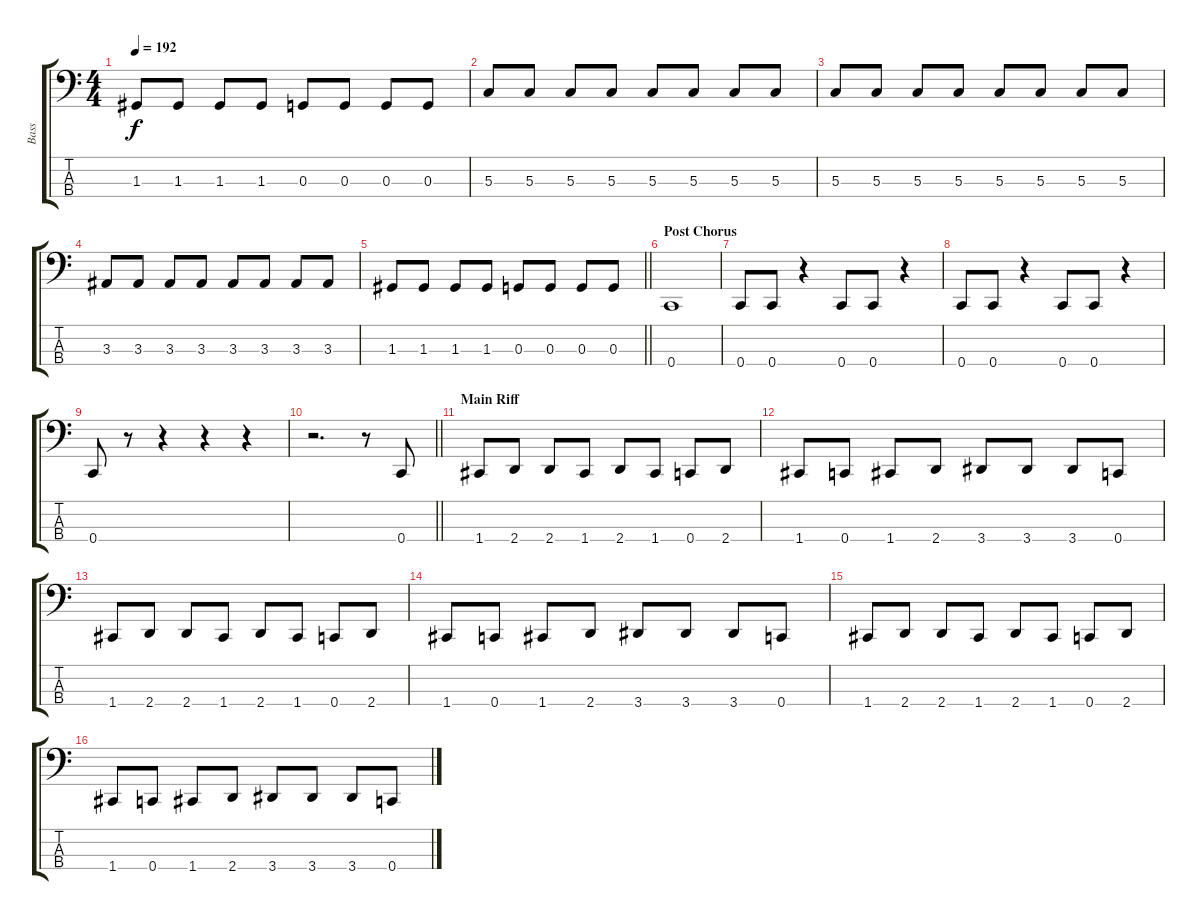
\track ("Bass" "Bass") {instrument electricbassfinger}
\staff {score tabs}
\tuning (F2 C2 G1 C1) {hide}
\ts (4 4)
\tempo 192
\clef f4
\ks c
1.3.8{dy f} 1.3.8 1.3.8 1.3.8 0.3.8 0.3.8 0.3.8 0.3.8 |
5.3.8 5.3.8 5.3.8 5.3.8 5.3.8 5.3.8 5.3.8 5.3.8 |
5.3.8 5.3.8 5.3.8 5.3.8 5.3.8 5.3.8 5.3.8 5.3.8 |
3.3.8 3.3.8 3.3.8 3.3.8 3.3.8 3.3.8 3.3.8 3.3.8 |
\barLineRight lightlight
1.3.8 1.3.8 1.3.8 1.3.8 0.3.8 0.3.8 0.3.8 0.3.8 |
\section ("" "Post Chorus")
0.4.1 |
0.4.8 0.4.8 r.4 0.4.8 0.4.8 r.4 |
0.4.8 0.4.8 r.4 0.4.8 0.4.8 r.4 |
0.4.8 r.8 r.4 r.4 r.4 |
\barLineRight lightlight
r.2{d} r.8 0.4.8 |
\section ("" "Main Riff")
1.4.8 2.4.8 2.4.8 1.4.8 2.4.8 1.4.8 0.4.8 2.4.8 |
1.4.8 0.4.8 1.4.8 2.4.8 3.4.8 3.4.8 3.4.8 0.4.8 |
1.4.8 2.4.8 2.4.8 1.4.8 2.4.8 1.4.8 0.4.8 2.4.8 |
1.4.8 0.4.8 1.4.8 2.4.8 3.4.8 3.4.8 3.4.8 0.4.8 |
1.4.8 2.4.8 2.4.8 1.4.8 2.4.8 1.4.8 0.4.8 2.4.8 |
1.4.8 0.4.8 1.4.8 2.4.8 3.4.8 3.4.8 3.4.8 0.4.8
